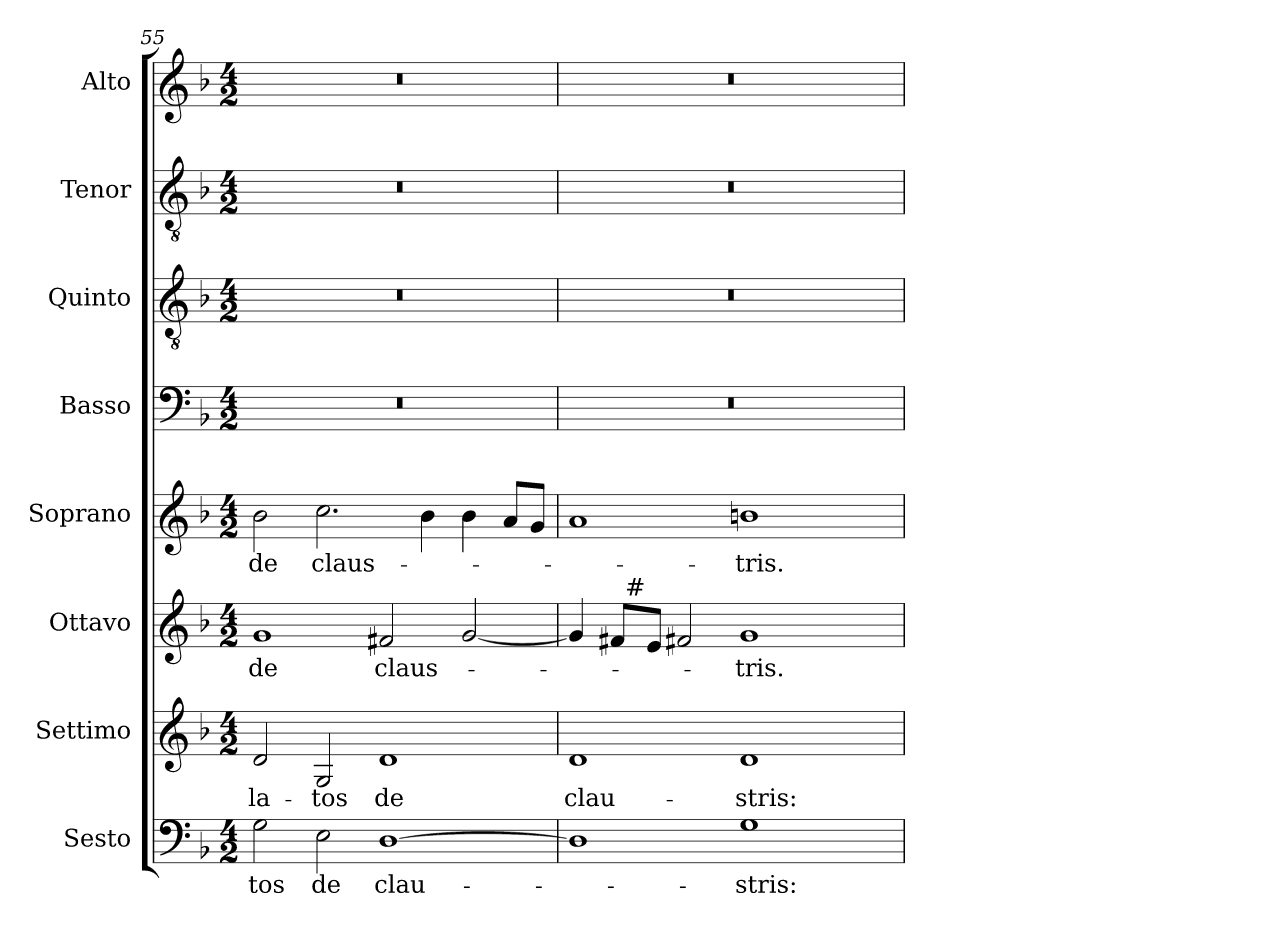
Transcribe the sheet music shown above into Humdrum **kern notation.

**kern	**text	**kern	**text	**kern	**text	**kern	**text	**kern	**kern	**kern	**kern
*part8	*part8	*part7	*part7	*part6	*part6	*part5	*part5	*part4	*part3	*part2	*part1
*staff8	*staff8	*staff7	*staff7	*staff6	*staff6	*staff5	*staff5	*staff4	*staff3	*staff2	*staff1
*I"Sesto	*	*I"Settimo	*	*I"Ottavo	*	*I"Soprano	*	*I"Basso	*I"Quinto	*I"Tenor	*I"Alto
*I'Ss.	*	*I'St.	*	*I'Ot.	*	*I'S.	*	*I'B.	*I'Q.	*I'T.	*I'A.
*clefF4	*	*clefG2	*	*clefG2	*	*clefG2	*	*clefF4	*clefGv2	*clefGv2	*clefG2
*	*	*	*	*	*	*	*	*	*ITrd7c12	*ITrd7c12	*
*k[b-]	*	*k[b-]	*	*k[b-]	*	*k[b-]	*	*k[b-]	*k[b-]	*k[b-]	*k[b-]
*F:	*	*F:	*	*F:	*	*F:	*	*F:	*F:	*F:	*F:
*M4/2	*	*M4/2	*	*M4/2	*	*M4/2	*	*M4/2	*M4/2	*M4/2	*M4/2
=55	=55	=55	=55	=55	=55	=55	=55	=55	=55	=55	=55
!	!LO:LY:b:color=#000000	!	!	!	!	!	!	!	!	!	!
!	!	!	!LO:LY:b:color=#000000	!	!	!	!	!	!	!	!
!	!	!	!	!	!LO:LY:b:color=#000000	!	!	!	!	!	!
!	!	!	!	!	!	!	!LO:LY:b:color=#000000	!LO:N:vis=1	!LO:N:vis=1	!LO:N:vis=1	!LO:N:vis=1
2Gi\	-tos	2di/	-la-	1gi	de	2b-i\	de	0r	0r	0r	0r
!	!LO:LY:b:color=#000000	!	!	!	!	!	!	!	!	!	!
!	!	!	!LO:LY:b:color=#000000	!	!	!	!	!	!	!	!
!	!	!	!	!	!	!	!LO:LY:b:color=#000000	!	!	!	!
2Ei\	de	2Gi/	-tos	.	.	2.cci\	claus-	.	.	.	.
!	!LO:LY:b:color=#000000	!	!	!	!	!	!	!	!	!	!
!	!	!	!LO:LY:b:color=#000000	!	!	!	!	!	!	!	!
!	!	!	!	!	!LO:LY:b:color=#000000	!	!	!	!	!	!
[1Di	clau-	1di	de	2f#Xi/	claus-	.	.	.	.	.	.
.	.	.	.	.	.	4b-i\	.	.	.	.	.
.	.	.	.	[2gi/	.	4b-i\	.	.	.	.	.
.	.	.	.	.	.	8ai/L	.	.	.	.	.
.	.	.	.	.	.	8gi/J	.	.	.	.	.
!!LO:LB:g=z
=56	=56	=56	=56	=56	=56	=56	=56	=56	=56	=56	=56
!	!	!	!LO:LY:b:color=#000000	!	!	!	!	!LO:N:vis=1	!LO:N:vis=1	!LO:N:vis=1	!LO:N:vis=1
*	*	*	*	*^	*	*	*	*	*	*	*
1Di]	.	1di	clau-	4gi/]	4ryy	.	1ai	.	0r	0r	0r	0r
.	.	.	.	8f#i/L	32ryy	.	.	.	.	.	.	.
.	.	.	.	.	256ryy	.	.	.	.	.	.	.
!	!	!	!	!	!LO:TX:a:t=#	!	!	!	!	!	!	!
.	.	.	.	.	1ryy	.	.	.	.	.	.	.
.	.	.	.	8ei/J	.	.	.	.	.	.	.	.
.	.	.	.	2f#Xi/	.	.	.	.	.	.	.	.
!	!LO:LY:b:color=#000000	!	!	!	!	!	!	!	!	!	!	!
!	!	!	!LO:LY:b:color=#000000	!	!	!	!	!	!	!	!	!
!	!	!	!	!	!	!LO:LY:b:color=#000000	!	!	!	!	!	!
!	!	!	!	!	!	!	!	!LO:LY:b:color=#000000	!	!	!	!
1Gi	-stris:	1di	-stris:	1gi	.	-tris.	1bni	-tris.	.	.	.	.
.	.	.	.	.	2ryy	.	.	.	.	.	.	.
.	.	.	.	.	8ryy	.	.	.	.	.	.	.
.	.	.	.	.	16ryy	.	.	.	.	.	.	.
.	.	.	.	.	64..ryy	.	.	.	.	.	.	.
*	*	*	*	*v	*v	*	*	*	*	*	*	*
=	=	=	=	=	=	=	=	=	=	=	=
*-	*-	*-	*-	*-	*-	*-	*-	*-	*-	*-	*-
